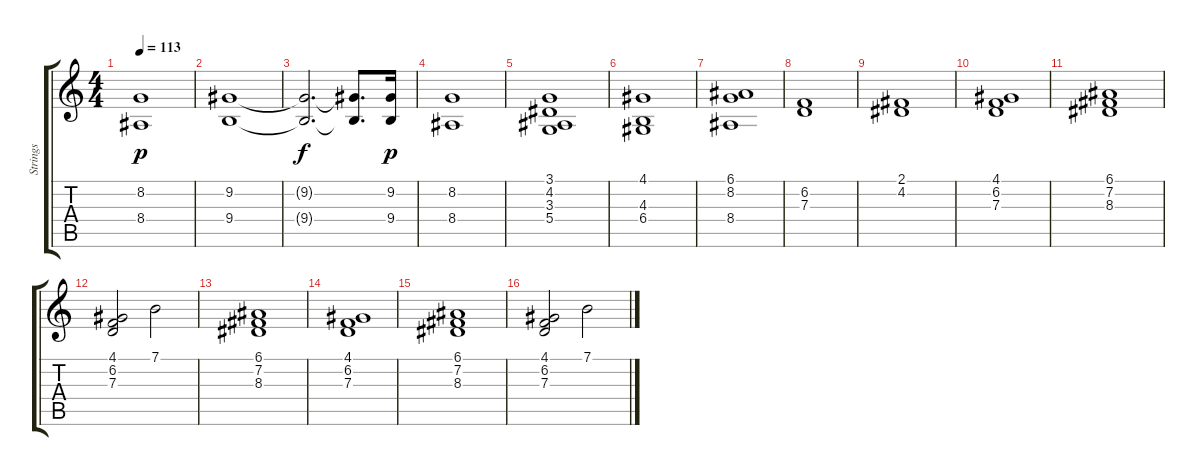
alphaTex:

\track ("Strings" "Strings") {instrument stringensemble1}
\staff {score tabs}
\tuning (E4 B3 G3 D3 A2 E2) {hide}
\ts (4 4)
\tempo 113
\clef g2
\ks c
(8.2 8.4).1{dy p} |
(9.2 9.4).1 |
(9.2{t} 9.4{t}).2{d dy f} (9.2{t} 9.4{t}).8{d} (9.2 9.4).16{dy p} |
(8.2 8.4).1 |
(3.1 4.2 3.3 5.4).1 |
(4.1 4.3 6.4).1 |
(6.1 8.2 8.4).1 |
(6.2 7.3).1 |
(2.1 4.2).1 |
(4.1 6.2 7.3).1 |
(6.1 7.2 8.3).1 |
(4.1 6.2 7.3).2 7.1.2 |
(6.1 7.2 8.3).1 |
(4.1 6.2 7.3).1 |
(6.1 7.2 8.3).1 |
(4.1 6.2 7.3).2 7.1.2
